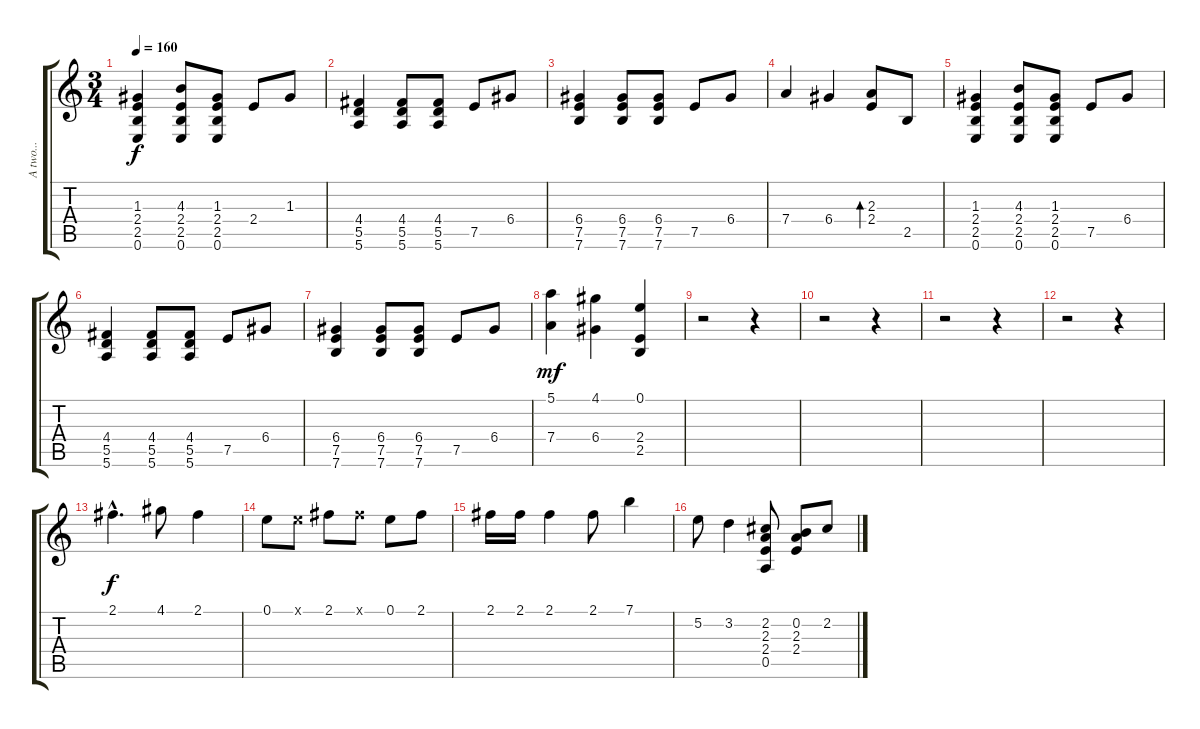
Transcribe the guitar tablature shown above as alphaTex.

\track ("A two..." "A two...") {instrument electricguitarjazz}
\staff {score tabs}
\tuning (E4 B3 G3 D3 A2 E2) {hide}
\ts (3 4)
\tempo 160
\clef g2
\ks c
(1.3 2.4 2.5 0.6).4{dy f} (4.3 2.4 2.5 0.6).8 (1.3 2.4 2.5 0.6).8 2.4.8 1.3.8 |
(4.4 5.5 5.6).4 (4.4 5.5 5.6).8 (4.4 5.5 5.6).8 7.5.8 6.4.8 |
(6.4 7.5 7.6).4 (6.4 7.5 7.6).8 (6.4 7.5 7.6).8 7.5.8 6.4.8 |
7.4.4 6.4.4 (2.3 2.4).8{bd 240} 2.5.8 |
(1.3 2.4 2.5 0.6).4 (4.3 2.4 2.5 0.6).8 (1.3 2.4 2.5 0.6).8 7.5.8 6.4.8 |
(4.4 5.5 5.6).4 (4.4 5.5 5.6).8 (4.4 5.5 5.6).8 7.5.8 6.4.8 |
(6.4 7.5 7.6).4 (6.4 7.5 7.6).8 (6.4 7.5 7.6).8 7.5.8 6.4.8 |
(5.1 7.4).4{dy mf} (4.1 6.4).4 (0.1 2.4 2.5).4 |
r.2 r.4 |
r.2 r.4 |
r.2 r.4 |
r.2 r.4 |
2.1{hac}.4{d dy f} 4.1.8 2.1.4 |
0.1.8 0.1{x}.8 2.1.8 2.1{x}.8 0.1.8 2.1.8 |
2.1.16 2.1.16 2.1.4 2.1.8 7.1.4 |
5.2.8 3.2.4 (2.2 2.3 2.4 0.5).8 (0.2 2.3 2.4).8 2.2.8
